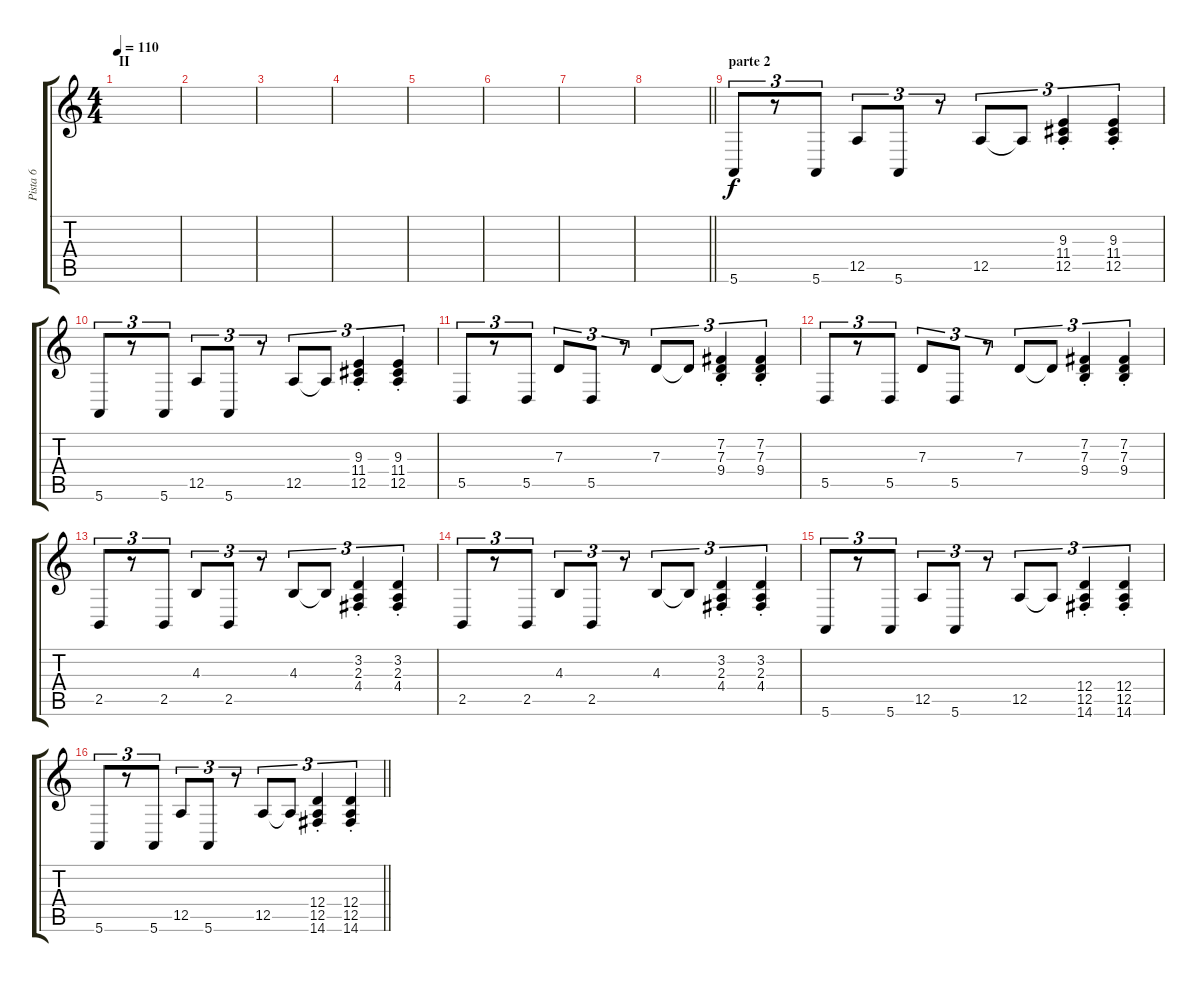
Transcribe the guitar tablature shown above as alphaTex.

\track ("Pista 6" "Pista 6") {instrument accordion}
\staff {score tabs}
\tuning (E4 B3 G3 D3 A2 E2) {hide}
\ts (4 4)
\section ("" "II")
\tempo 110
\clef g2
\ks c
|
|
|
|
|
|
|
\barLineRight lightlight
|
\section ("" "parte 2")
5.6.8{tu (3 2)} r.8{tu (3 2)} 5.6.8{tu (3 2)} 12.5.8{tu (3 2)} 5.6.8{tu (3 2)} r.8{tu (3 2)} 12.5.8{tu (3 2)} 12.5{t}.8{tu (3 2)} (9.3{st} 11.4{st} 12.5{st}).4{tu (3 2)} (9.3{st} 11.4{st} 12.5{st}).4{tu (3 2)} |
5.6.8{tu (3 2)} r.8{tu (3 2)} 5.6.8{tu (3 2)} 12.5.8{tu (3 2)} 5.6.8{tu (3 2)} r.8{tu (3 2)} 12.5.8{tu (3 2)} 12.5{t}.8{tu (3 2)} (9.3{st} 11.4{st} 12.5{st}).4{tu (3 2)} (9.3{st} 11.4{st} 12.5{st}).4{tu (3 2)} |
5.5.8{tu (3 2)} r.8{tu (3 2)} 5.5.8{tu (3 2)} 7.3.8{tu (3 2)} 5.5.8{tu (3 2)} r.8{tu (3 2)} 7.3.8{tu (3 2)} 7.3{t}.8{tu (3 2)} (7.2{st} 7.3{st} 9.4{st}).4{tu (3 2)} (7.2{st} 7.3{st} 9.4{st}).4{tu (3 2)} |
5.5.8{tu (3 2)} r.8{tu (3 2)} 5.5.8{tu (3 2)} 7.3.8{tu (3 2)} 5.5.8{tu (3 2)} r.8{tu (3 2)} 7.3.8{tu (3 2)} 7.3{t}.8{tu (3 2)} (7.2{st} 7.3{st} 9.4{st}).4{tu (3 2)} (7.2{st} 7.3{st} 9.4{st}).4{tu (3 2)} |
2.5.8{tu (3 2)} r.8{tu (3 2)} 2.5.8{tu (3 2)} 4.3.8{tu (3 2)} 2.5.8{tu (3 2)} r.8{tu (3 2)} 4.3.8{tu (3 2)} 4.3{t}.8{tu (3 2)} (3.2{st} 2.3{st} 4.4{st}).4{tu (3 2)} (3.2{st} 2.3{st} 4.4{st}).4{tu (3 2)} |
2.5.8{tu (3 2)} r.8{tu (3 2)} 2.5.8{tu (3 2)} 4.3.8{tu (3 2)} 2.5.8{tu (3 2)} r.8{tu (3 2)} 4.3.8{tu (3 2)} 4.3{t}.8{tu (3 2)} (3.2{st} 2.3{st} 4.4{st}).4{tu (3 2)} (3.2{st} 2.3{st} 4.4{st}).4{tu (3 2)} |
5.6.8{tu (3 2)} r.8{tu (3 2)} 5.6.8{tu (3 2)} 12.5.8{tu (3 2)} 5.6.8{tu (3 2)} r.8{tu (3 2)} 12.5.8{tu (3 2)} 12.5{t}.8{tu (3 2)} (12.4{st} 12.5{st} 14.6{st}).4{tu (3 2)} (12.4{st} 12.5{st} 14.6{st}).4{tu (3 2)} |
\barLineRight lightlight
5.6.8{tu (3 2)} r.8{tu (3 2)} 5.6.8{tu (3 2)} 12.5.8{tu (3 2)} 5.6.8{tu (3 2)} r.8{tu (3 2)} 12.5.8{tu (3 2)} 12.5{t}.8{tu (3 2)} (12.4{st} 12.5{st} 14.6{st}).4{tu (3 2)} (12.4{st} 12.5{st} 14.6{st}).4{tu (3 2)}
